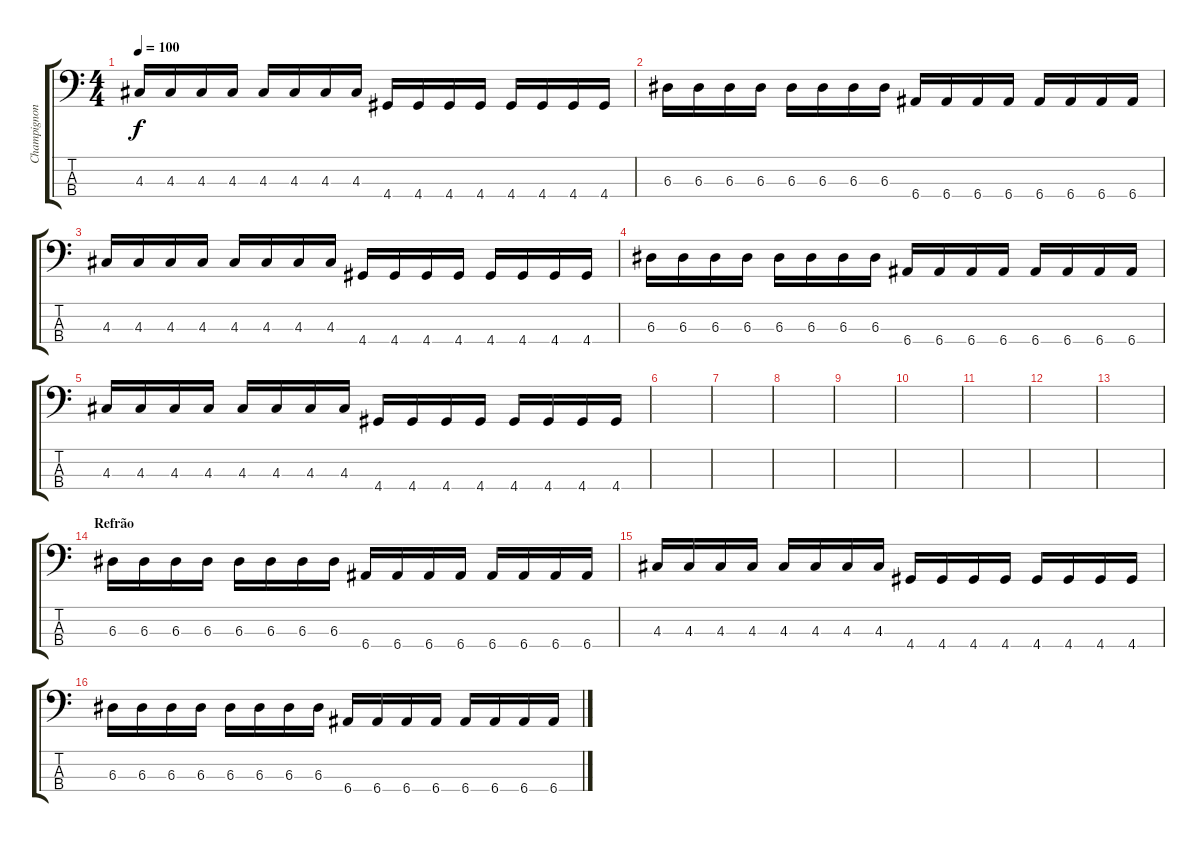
\track ("Champignon" "Champignon") {instrument acousticbass}
\staff {score tabs}
\tuning (G2 D2 A1 E1) {hide}
\ts (4 4)
\tempo 100
\clef f4
\ks c
4.3.16{dy f} 4.3.16 4.3.16 4.3.16 4.3.16 4.3.16 4.3.16 4.3.16 4.4.16 4.4.16 4.4.16 4.4.16 4.4.16 4.4.16 4.4.16 4.4.16 |
6.3.16 6.3.16 6.3.16 6.3.16 6.3.16 6.3.16 6.3.16 6.3.16 6.4.16 6.4.16 6.4.16 6.4.16 6.4.16 6.4.16 6.4.16 6.4.16 |
4.3.16 4.3.16 4.3.16 4.3.16 4.3.16 4.3.16 4.3.16 4.3.16 4.4.16 4.4.16 4.4.16 4.4.16 4.4.16 4.4.16 4.4.16 4.4.16 |
6.3.16 6.3.16 6.3.16 6.3.16 6.3.16 6.3.16 6.3.16 6.3.16 6.4.16 6.4.16 6.4.16 6.4.16 6.4.16 6.4.16 6.4.16 6.4.16 |
4.3.16 4.3.16 4.3.16 4.3.16 4.3.16 4.3.16 4.3.16 4.3.16 4.4.16 4.4.16 4.4.16 4.4.16 4.4.16 4.4.16 4.4.16 4.4.16 |
|
|
|
|
|
|
|
|
\section ("" "Refrão")
6.3.16 6.3.16 6.3.16 6.3.16 6.3.16 6.3.16 6.3.16 6.3.16 6.4.16 6.4.16 6.4.16 6.4.16 6.4.16 6.4.16 6.4.16 6.4.16 |
4.3.16 4.3.16 4.3.16 4.3.16 4.3.16 4.3.16 4.3.16 4.3.16 4.4.16 4.4.16 4.4.16 4.4.16 4.4.16 4.4.16 4.4.16 4.4.16 |
6.3.16 6.3.16 6.3.16 6.3.16 6.3.16 6.3.16 6.3.16 6.3.16 6.4.16 6.4.16 6.4.16 6.4.16 6.4.16 6.4.16 6.4.16 6.4.16
